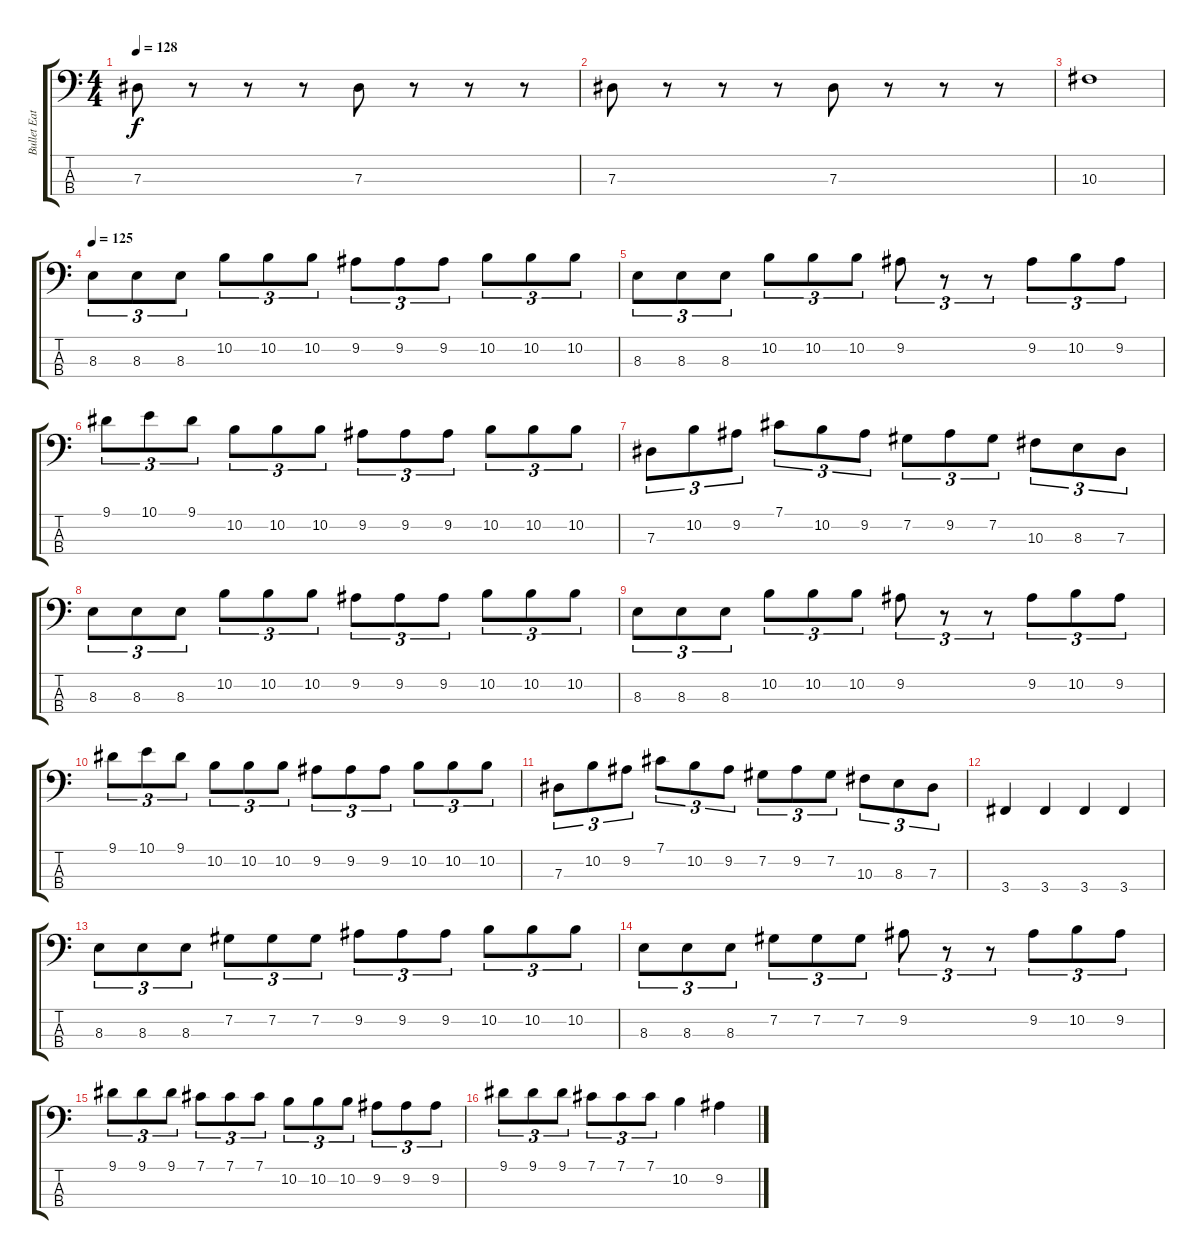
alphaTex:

\track ("Bullet Eater" "Bullet Eat") {instrument electricbasspick}
\staff {score tabs}
\tuning (Gb2 Db2 Ab1 Eb1) {hide}
\ts (4 4)
\tempo 128
\clef f4
\ks c
7.3.8{dy f} r.8 r.8 r.8 7.3.8 r.8 r.8 r.8 |
7.3.8 r.8 r.8 r.8 7.3.8 r.8 r.8 r.8 |
10.3.1 |
\tempo 125
8.3.8{tu (3 2)} 8.3.8{tu (3 2)} 8.3.8{tu (3 2)} 10.2.8{tu (3 2)} 10.2.8{tu (3 2)} 10.2.8{tu (3 2)} 9.2.8{tu (3 2)} 9.2.8{tu (3 2)} 9.2.8{tu (3 2)} 10.2.8{tu (3 2)} 10.2.8{tu (3 2)} 10.2.8{tu (3 2)} |
8.3.8{tu (3 2)} 8.3.8{tu (3 2)} 8.3.8{tu (3 2)} 10.2.8{tu (3 2)} 10.2.8{tu (3 2)} 10.2.8{tu (3 2)} 9.2.8{tu (3 2)} r.8{tu (3 2)} r.8{tu (3 2)} 9.2.8{tu (3 2)} 10.2.8{tu (3 2)} 9.2.8{tu (3 2)} |
9.1.8{tu (3 2)} 10.1.8{tu (3 2)} 9.1.8{tu (3 2)} 10.2.8{tu (3 2)} 10.2.8{tu (3 2)} 10.2.8{tu (3 2)} 9.2.8{tu (3 2)} 9.2.8{tu (3 2)} 9.2.8{tu (3 2)} 10.2.8{tu (3 2)} 10.2.8{tu (3 2)} 10.2.8{tu (3 2)} |
7.3.8{tu (3 2)} 10.2.8{tu (3 2)} 9.2.8{tu (3 2)} 7.1.8{tu (3 2)} 10.2.8{tu (3 2)} 9.2.8{tu (3 2)} 7.2.8{tu (3 2)} 9.2.8{tu (3 2)} 7.2.8{tu (3 2)} 10.3.8{tu (3 2)} 8.3.8{tu (3 2)} 7.3.8{tu (3 2)} |
8.3.8{tu (3 2)} 8.3.8{tu (3 2)} 8.3.8{tu (3 2)} 10.2.8{tu (3 2)} 10.2.8{tu (3 2)} 10.2.8{tu (3 2)} 9.2.8{tu (3 2)} 9.2.8{tu (3 2)} 9.2.8{tu (3 2)} 10.2.8{tu (3 2)} 10.2.8{tu (3 2)} 10.2.8{tu (3 2)} |
8.3.8{tu (3 2)} 8.3.8{tu (3 2)} 8.3.8{tu (3 2)} 10.2.8{tu (3 2)} 10.2.8{tu (3 2)} 10.2.8{tu (3 2)} 9.2.8{tu (3 2)} r.8{tu (3 2)} r.8{tu (3 2)} 9.2.8{tu (3 2)} 10.2.8{tu (3 2)} 9.2.8{tu (3 2)} |
9.1.8{tu (3 2)} 10.1.8{tu (3 2)} 9.1.8{tu (3 2)} 10.2.8{tu (3 2)} 10.2.8{tu (3 2)} 10.2.8{tu (3 2)} 9.2.8{tu (3 2)} 9.2.8{tu (3 2)} 9.2.8{tu (3 2)} 10.2.8{tu (3 2)} 10.2.8{tu (3 2)} 10.2.8{tu (3 2)} |
7.3.8{tu (3 2)} 10.2.8{tu (3 2)} 9.2.8{tu (3 2)} 7.1.8{tu (3 2)} 10.2.8{tu (3 2)} 9.2.8{tu (3 2)} 7.2.8{tu (3 2)} 9.2.8{tu (3 2)} 7.2.8{tu (3 2)} 10.3.8{tu (3 2)} 8.3.8{tu (3 2)} 7.3.8{tu (3 2)} |
3.4.4 3.4.4 3.4.4 3.4.4 |
8.3.8{tu (3 2)} 8.3.8{tu (3 2)} 8.3.8{tu (3 2)} 7.2.8{tu (3 2)} 7.2.8{tu (3 2)} 7.2.8{tu (3 2)} 9.2.8{tu (3 2)} 9.2.8{tu (3 2)} 9.2.8{tu (3 2)} 10.2.8{tu (3 2)} 10.2.8{tu (3 2)} 10.2.8{tu (3 2)} |
8.3.8{tu (3 2)} 8.3.8{tu (3 2)} 8.3.8{tu (3 2)} 7.2.8{tu (3 2)} 7.2.8{tu (3 2)} 7.2.8{tu (3 2)} 9.2.8{tu (3 2)} r.8{tu (3 2)} r.8{tu (3 2)} 9.2.8{tu (3 2)} 10.2.8{tu (3 2)} 9.2.8{tu (3 2)} |
9.1.8{tu (3 2)} 9.1.8{tu (3 2)} 9.1.8{tu (3 2)} 7.1.8{tu (3 2)} 7.1.8{tu (3 2)} 7.1.8{tu (3 2)} 10.2.8{tu (3 2)} 10.2.8{tu (3 2)} 10.2.8{tu (3 2)} 9.2.8{tu (3 2)} 9.2.8{tu (3 2)} 9.2.8{tu (3 2)} |
9.1.8{tu (3 2)} 9.1.8{tu (3 2)} 9.1.8{tu (3 2)} 7.1.8{tu (3 2)} 7.1.8{tu (3 2)} 7.1.8{tu (3 2)} 10.2.4 9.2.4
